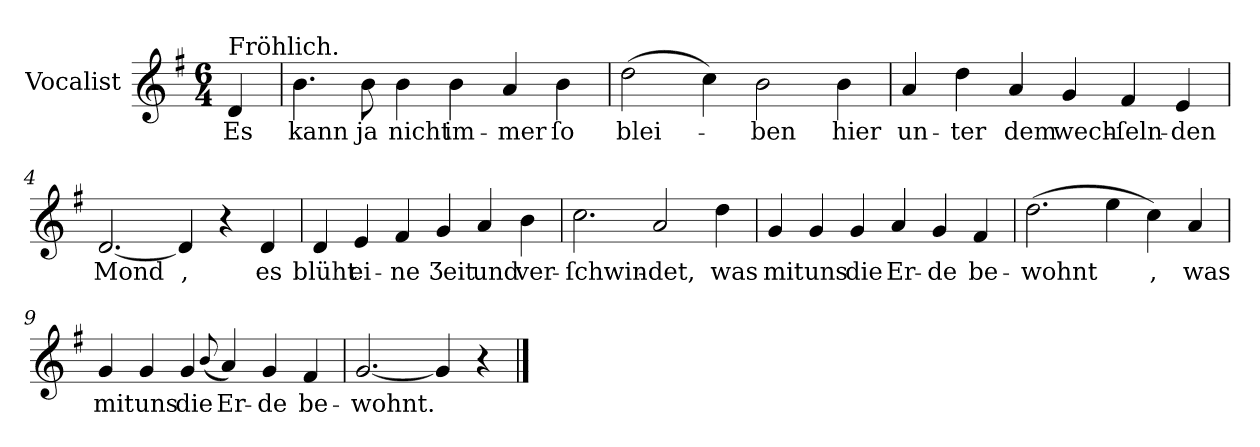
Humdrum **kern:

**kern	**text
*part1	*part1
*staff1	*staff1
*I"Vocalist	*
*clefG2	*
*k[f#]	*
*G:	*
*M6/4	*
=	=
!LO:TX:a:t=Fröhlich.	!
4d	Es
=1	=1
4.b	kann
8b	ja
4b	nicht
4b	im-
4a	-mer
4b	ſo
=2	=2
(2dd	blei-
4cc)	.
2b	-ben
4b	hier
=3	=3
4a	un-
4dd	-ter
4a	dem
4g	wech-
4f#	-ſeln-
4e	-den
=4	=4
[2.d	Mond
4d]	,
4r	.
4d	es
=5	=5
4d	blüht
4e	ei-
4f#	-ne
4g	Ʒeit
4a	und
4b	ver-
=6	=6
2.cc	-ſchwin-
2a	-det,
4dd	was
=7	=7
4g	mit
4g	uns
4g	die
4a	Er-
4g	-de
4f#	be-
=8	=8
(2.dd	-wohnt
4ee	.
4cc)	,
4a	was
=9	=9
4g	mit
4g	uns
4g	die
(8qqb	.
4a)	Er-
4g	-de
4f#	be-
=10	=10
[2.g	-wohnt.
4g]	.
4r	.
==	==
*-	*-
